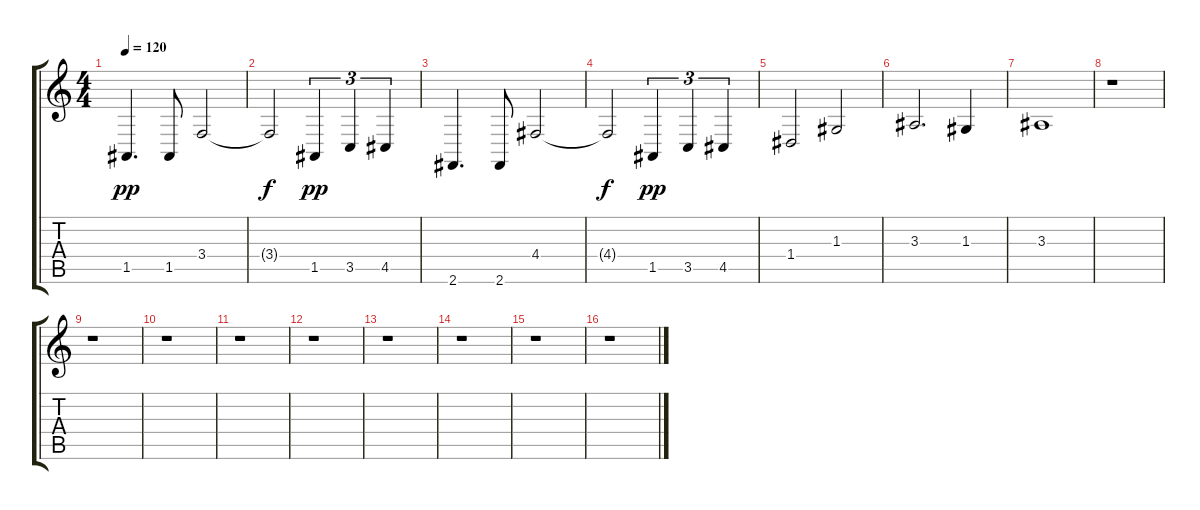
\track "" {instrument tuba}
\staff {score tabs}
\tuning (E4 B3 G3 D3 A2 E2) {hide}
\ts (4 4)
\tempo 120
\clef g2
\ks c
1.5.4{d dy pp} 1.5.8 3.4.2 |
3.4{t}.2{dy f} 1.5.4{tu (3 2) dy pp} 3.5.4{tu (3 2)} 4.5.4{tu (3 2)} |
2.6.4{d} 2.6.8 4.4.2 |
4.4{t}.2{dy f} 1.5.4{tu (3 2) dy pp} 3.5.4{tu (3 2)} 4.5.4{tu (3 2)} |
1.4.2 1.3.2 |
3.3.2{d} 1.3.4 |
3.3.1 |
r.1 |
r.1 |
r.1 |
r.1 |
r.1 |
r.1 |
r.1 |
r.1 |
r.1
